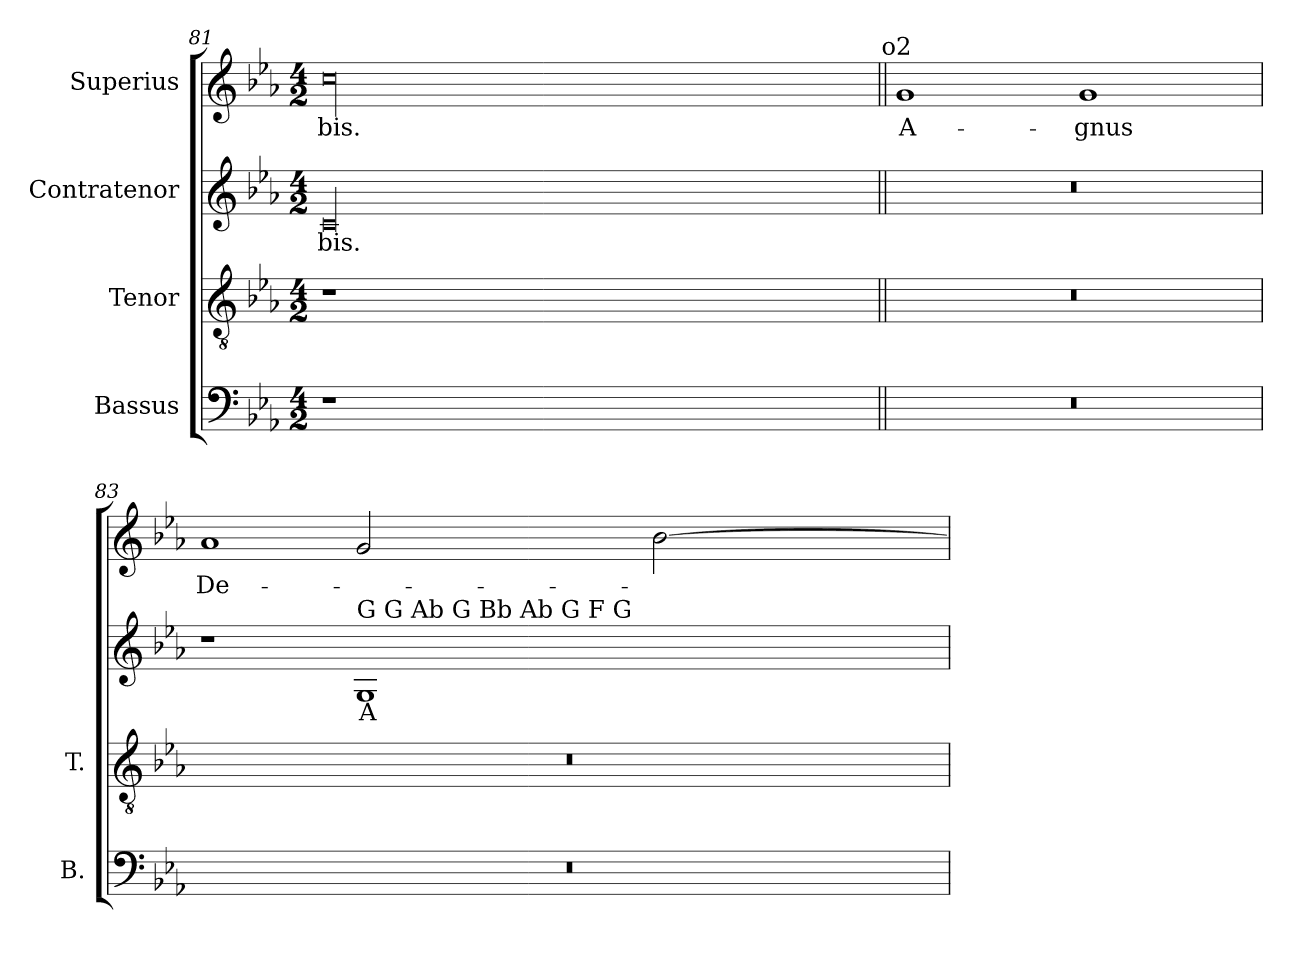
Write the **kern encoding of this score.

**kern	**kern	**kern	**text	**kern	**text
*part4	*part3	*part2	*part2	*part1	*part1
*staff4	*staff3	*staff2	*staff2	*staff1	*staff1
*I"Bassus	*I"Tenor	*I"Contratenor	*	*I"Superius	*
*I'B.	*I'T.	*	*	*	*
*clefF4	*clefGv2	*clefG2	*	*clefG2	*
*	*ITrd7c12	*ITrd7c12	*	*	*
*k[b-e-a-]	*k[b-e-a-]	*k[b-e-a-]	*	*k[b-e-a-]	*
*E-:	*E-:	*E-:	*	*E-:	*
*M4/2	*M4/2	*M4/2	*	*M4/2	*
=81	=81	=81	=81	=81	=81
!LO:N:vis=1	!LO:N:vis=1	!	!	!	!
!	!	!	!LO:LY:b:color=#000000	!	!
!	!	!	!	!	!LO:LY:b:color=#000000
0r	0r	00Ci	-bis.	00cci	-bis.
0ryy	0ryy	.	.	.	.
!!LO:PB:g=z
=82||	=82||	=82||	=82||	=82||	=82||
!LO:N:vis=1	!LO:N:vis=1	!LO:N:vis=1	!	!	!
!	!	!	!	!LO:TX:cj:t=o2	!
!	!	!	!	!	!LO:LY:b:color=#000000
0r	0r	0r	.	1gi	A-
!	!	!	!	!	!LO:LY:b:color=#000000
.	.	.	.	1gi	-gnus
=83	=83	=83	=83	=83	=83
!LO:N:vis=1	!LO:N:vis=1	!	!	!	!
!	!	!	!	!	!LO:LY:b:color=#000000
0r	0r	1r	.	1a-i	De-
!	!	!LO:TX:a:t=G              G             Ab          G     Bb    Ab  G             F     G	!	!	!
!	!	!	!LO:LY:b:color=#000000	!	!
.	.	1GGi	A-	2gi/	.
.	.	.	.	[>2b-i\	.
=	=	=	=	=	=
*-	*-	*-	*-	*-	*-
